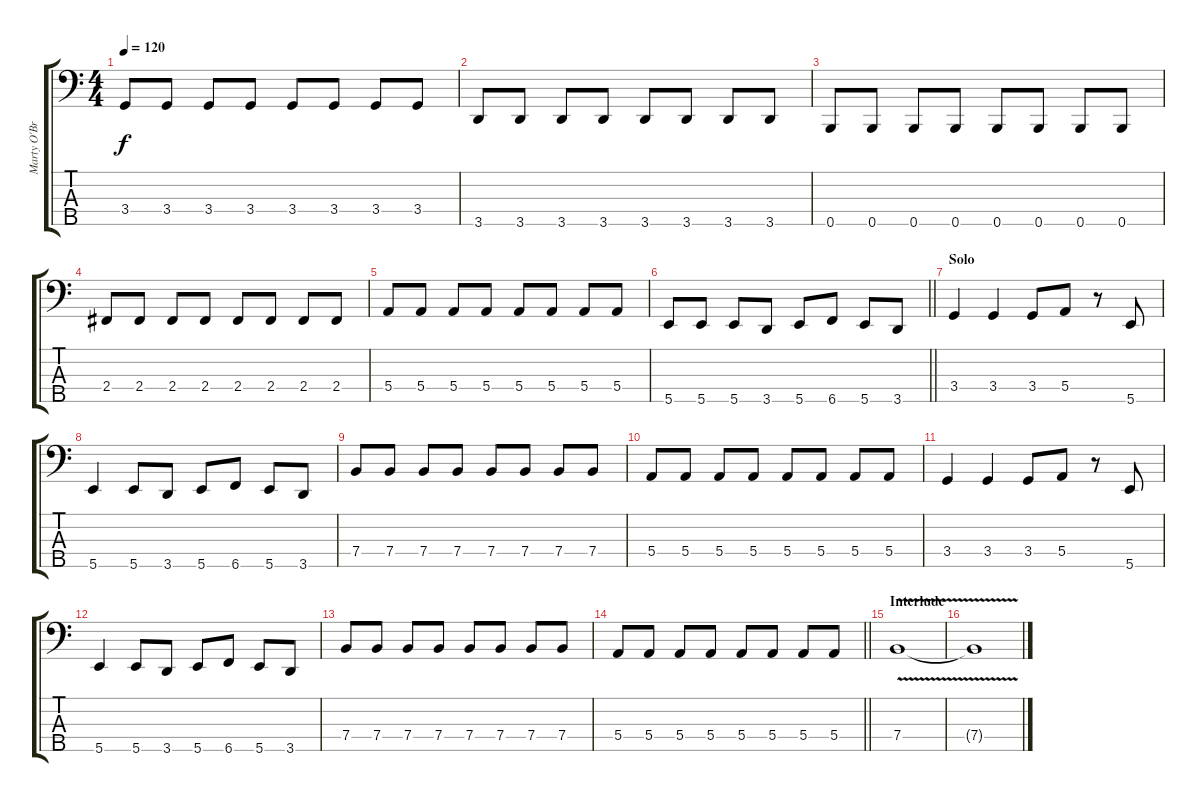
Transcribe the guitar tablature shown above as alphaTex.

\track ("Marty O'Brien" "Marty O'Br") {instrument electricbassfinger}
\staff {score tabs}
\tuning (G2 D2 A1 E1 B0) {hide}
\ts (4 4)
\tempo 120
\clef f4
\ks c
3.4.8{dy f} 3.4.8 3.4.8 3.4.8 3.4.8 3.4.8 3.4.8 3.4.8 |
3.5.8 3.5.8 3.5.8 3.5.8 3.5.8 3.5.8 3.5.8 3.5.8 |
0.5.8 0.5.8 0.5.8 0.5.8 0.5.8 0.5.8 0.5.8 0.5.8 |
2.4.8 2.4.8 2.4.8 2.4.8 2.4.8 2.4.8 2.4.8 2.4.8 |
5.4.8 5.4.8 5.4.8 5.4.8 5.4.8 5.4.8 5.4.8 5.4.8 |
\barLineRight lightlight
5.5.8 5.5.8 5.5.8 3.5.8 5.5.8 6.5.8 5.5.8 3.5.8 |
\section ("" "Solo")
3.4.4 3.4.4 3.4.8 5.4.8 r.8 5.5.8 |
5.5.4 5.5.8 3.5.8 5.5.8 6.5.8 5.5.8 3.5.8 |
7.4.8 7.4.8 7.4.8 7.4.8 7.4.8 7.4.8 7.4.8 7.4.8 |
5.4.8 5.4.8 5.4.8 5.4.8 5.4.8 5.4.8 5.4.8 5.4.8 |
3.4.4 3.4.4 3.4.8 5.4.8 r.8 5.5.8 |
5.5.4 5.5.8 3.5.8 5.5.8 6.5.8 5.5.8 3.5.8 |
7.4.8 7.4.8 7.4.8 7.4.8 7.4.8 7.4.8 7.4.8 7.4.8 |
\barLineRight lightlight
5.4.8 5.4.8 5.4.8 5.4.8 5.4.8 5.4.8 5.4.8 5.4.8 |
\section ("" "Interlude")
7.4{v}.1 |
7.4{t}.1
